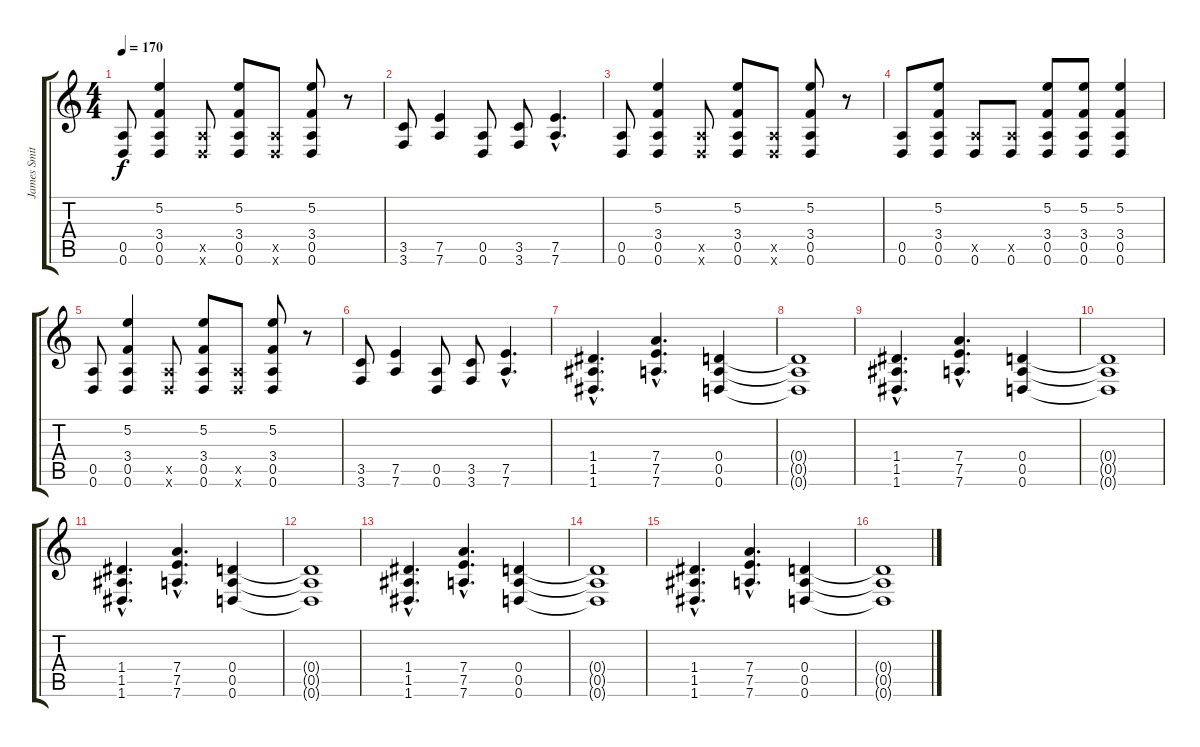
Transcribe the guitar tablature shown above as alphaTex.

\track ("James Smith" "James Smit") {instrument distortionguitar}
\staff {score tabs}
\tuning (E4 B3 G3 D3 A2 D2) {hide}
\ts (4 4)
\tempo 170
\clef g2
\ks c
(0.5 0.6).8{dy f} (5.2 3.4 0.5 0.6).4 (0.5{x} 0.6{x}).8 (5.2 3.4 0.5 0.6).8 (0.5{x} 0.6{x}).8 (5.2 3.4 0.5 0.6).8 r.8 |
(3.5 3.6).8 (7.5 7.6).4 (0.5 0.6).8 (3.5 3.6).8 (7.5{hac} 7.6{hac}).4{d} |
(0.5 0.6).8 (5.2 3.4 0.5 0.6).4 (0.5{x} 0.6{x}).8 (5.2 3.4 0.5 0.6).8 (0.5{x} 0.6{x}).8 (5.2 3.4 0.5 0.6).8 r.8 |
(0.5 0.6).8 (5.2 3.4 0.5 0.6).8 (0.5{x} 0.6).8 (0.5{x} 0.6).8 (5.2 3.4 0.5 0.6).8 (5.2 3.4 0.5 0.6).8 (5.2 3.4 0.5 0.6).4 |
(0.5 0.6).8 (5.2 3.4 0.5 0.6).4 (0.5{x} 0.6{x}).8 (5.2 3.4 0.5 0.6).8 (0.5{x} 0.6{x}).8 (5.2 3.4 0.5 0.6).8 r.8 |
(3.5 3.6).8 (7.5 7.6).4 (0.5 0.6).8 (3.5 3.6).8 (7.5{hac} 7.6{hac}).4{d} |
(1.4{hac} 1.5{hac} 1.6{hac}).4{d} (7.4{hac} 7.5{hac} 7.6{hac}).4{d} (0.4 0.5 0.6).4 |
(0.4{t} 0.5{t} 0.6{t}).1 |
(1.4{hac} 1.5{hac} 1.6{hac}).4{d} (7.4{hac} 7.5{hac} 7.6{hac}).4{d} (0.4 0.5 0.6).4 |
(0.4{t} 0.5{t} 0.6{t}).1 |
(1.4{hac} 1.5{hac} 1.6{hac}).4{d} (7.4{hac} 7.5{hac} 7.6{hac}).4{d} (0.4 0.5 0.6).4 |
(0.4{t} 0.5{t} 0.6{t}).1 |
(1.4{hac} 1.5{hac} 1.6{hac}).4{d} (7.4{hac} 7.5{hac} 7.6{hac}).4{d} (0.4 0.5 0.6).4 |
(0.4{t} 0.5{t} 0.6{t}).1 |
(1.4{hac} 1.5{hac} 1.6{hac}).4{d} (7.4{hac} 7.5{hac} 7.6{hac}).4{d} (0.4 0.5 0.6).4 |
(0.4{t} 0.5{t} 0.6{t}).1
